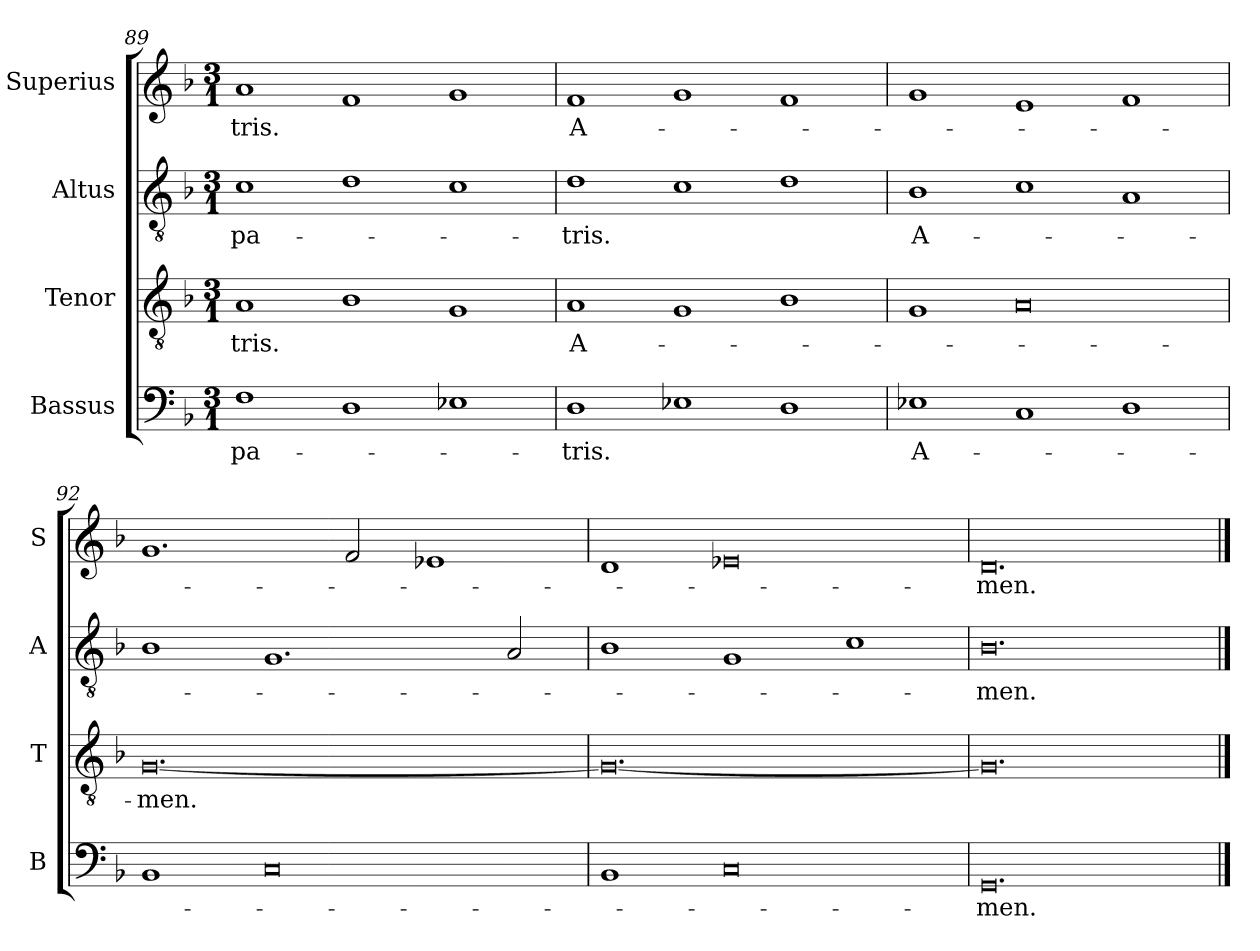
**kern	**text	**kern	**text	**kern	**text	**kern	**text
*part4	*part4	*part3	*part3	*part2	*part2	*part1	*part1
*staff4	*staff4	*staff3	*staff3	*staff2	*staff2	*staff1	*staff1
*I"Bassus	*	*I"Tenor	*	*I"Altus	*	*I"Superius	*
*I'B	*	*I'T	*	*I'A	*	*I'S	*
*clefF4	*	*clefGv2	*	*clefGv2	*	*clefG2	*
*k[b-]	*	*k[b-]	*	*k[b-]	*	*k[b-]	*
*M3/1	*	*M3/1	*	*M3/1	*	*M3/1	*
=89	=89	=89	=89	=89	=89	=89	=89
1F	pa-	1A	-tris.	1c	pa-	1a	-tris.
1D	.	1B-	.	1d	.	1f	.
1E-X	.	1G	.	1c	.	1g	.
=90	=90	=90	=90	=90	=90	=90	=90
1D	-tris.	1A	A-	1d	-tris.	1f	A-
1E-X	.	1G	.	1c	.	1g	.
1D	.	1B-	.	1d	.	1f	.
=91	=91	=91	=91	=91	=91	=91	=91
1E-X	A-	1G	.	1B-	A-	1g	.
1C	.	0A	.	1c	.	1e	.
1D	.	.	.	1A	.	1f	.
=92	=92	=92	=92	=92	=92	=92	=92
1BB-	.	[0.G	-men.	1B-	.	1.g	.
0C	.	.	.	1.G	.	.	.
.	.	.	.	.	.	2f/	.
.	.	.	.	.	.	1e-X	.
.	.	.	.	2A/	.	.	.
=93	=93	=93	=93	=93	=93	=93	=93
1BB-	.	0.G_	.	1B-	.	1d	.
0C	.	.	.	1G	.	0e-X	.
.	.	.	.	1c	.	.	.
=94	=94	=94	=94	=94	=94	=94	=94
0.GG	-men.	0.G]	.	0.B-	-men.	0.d	-men.
==	==	==	==	==	==	==	==
*-	*-	*-	*-	*-	*-	*-	*-
